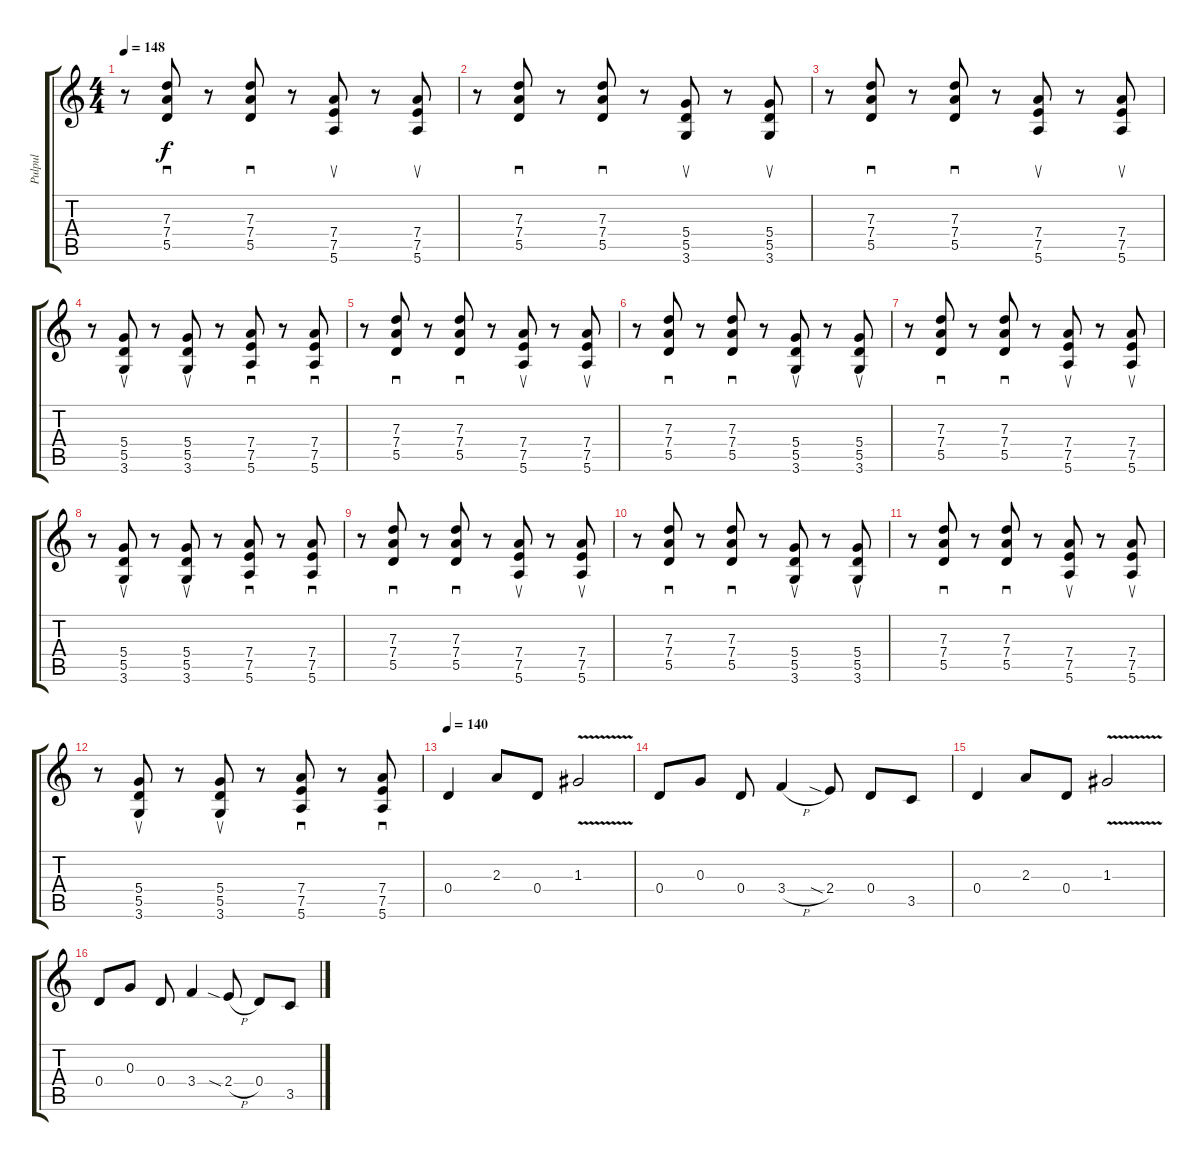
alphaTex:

\track ("Pulpul" "Pulpul") {instrument electricguitarclean}
\staff {score tabs}
\tuning (E4 B3 G3 D3 A2 E2) {hide}
\ts (4 4)
\tempo 148
\clef g2
\ks c
r.8{dy f} (7.3 7.4 5.5).8{sd} r.8 (7.3 7.4 5.5).8{sd} r.8 (7.4 7.5 5.6).8{su} r.8 (7.4 7.5 5.6).8{su} |
r.8 (7.3 7.4 5.5).8{sd} r.8 (7.3 7.4 5.5).8{sd} r.8 (5.4 5.5 3.6).8{su} r.8 (5.4 5.5 3.6).8{su} |
r.8 (7.3 7.4 5.5).8{sd} r.8 (7.3 7.4 5.5).8{sd} r.8 (7.4 7.5 5.6).8{su} r.8 (7.4 7.5 5.6).8{su} |
r.8 (5.4 5.5 3.6).8{su} r.8 (5.4 5.5 3.6).8{su} r.8 (7.4 7.5 5.6).8{sd} r.8 (7.4 7.5 5.6).8{sd} |
r.8 (7.3 7.4 5.5).8{sd} r.8 (7.3 7.4 5.5).8{sd} r.8 (7.4 7.5 5.6).8{su} r.8 (7.4 7.5 5.6).8{su} |
r.8 (7.3 7.4 5.5).8{sd} r.8 (7.3 7.4 5.5).8{sd} r.8 (5.4 5.5 3.6).8{su} r.8 (5.4 5.5 3.6).8{su} |
r.8 (7.3 7.4 5.5).8{sd} r.8 (7.3 7.4 5.5).8{sd} r.8 (7.4 7.5 5.6).8{su} r.8 (7.4 7.5 5.6).8{su} |
r.8 (5.4 5.5 3.6).8{su} r.8 (5.4 5.5 3.6).8{su} r.8 (7.4 7.5 5.6).8{sd} r.8 (7.4 7.5 5.6).8{sd} |
r.8 (7.3 7.4 5.5).8{sd} r.8 (7.3 7.4 5.5).8{sd} r.8 (7.4 7.5 5.6).8{su} r.8 (7.4 7.5 5.6).8{su} |
r.8 (7.3 7.4 5.5).8{sd} r.8 (7.3 7.4 5.5).8{sd} r.8 (5.4 5.5 3.6).8{su} r.8 (5.4 5.5 3.6).8{su} |
r.8 (7.3 7.4 5.5).8{sd} r.8 (7.3 7.4 5.5).8{sd} r.8 (7.4 7.5 5.6).8{su} r.8 (7.4 7.5 5.6).8{su} |
r.8 (5.4 5.5 3.6).8{su} r.8 (5.4 5.5 3.6).8{su} r.8 (7.4 7.5 5.6).8{sd} r.8 (7.4 7.5 5.6).8{sd} |
\tempo 140
0.4.4{volume 16 instrument overdrivenguitar} 2.3.8 0.4.8 1.3{v}.2 |
0.4.8 0.3.8 0.4.8 3.4{h}.4 2.4{sia}.8 0.4.8 3.5.8 |
0.4.4 2.3.8 0.4.8 1.3{v}.2 |
0.4.8 0.3.8 0.4.8 3.4.4 2.4{sia h}.8 0.4.8 3.5.8
